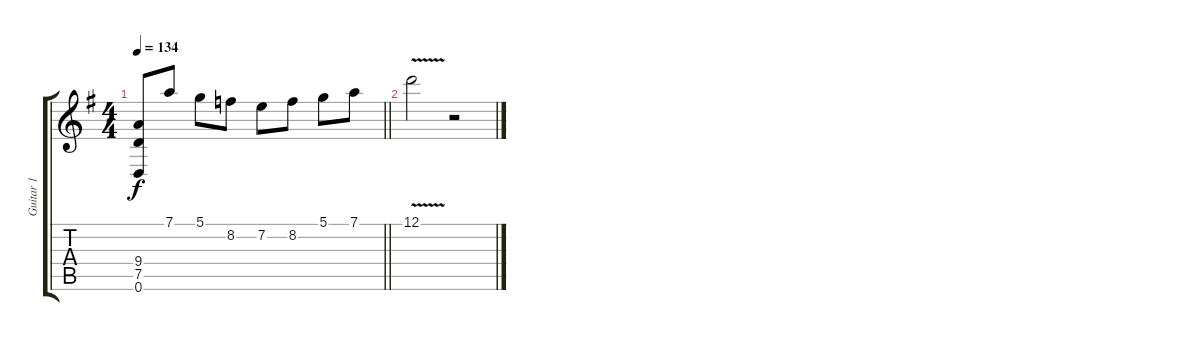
\track ("Guitar 1" "Guitar 1") {instrument distortionguitar}
\staff {score tabs}
\tuning (D4 A3 F3 C3 G2 D2) {hide}
\ts (4 4)
\tempo 134
\clef g2
\barLineRight lightlight
\ks eminor
(9.4 7.5 0.6).8{dy f} 7.1.8 5.1.8 8.2.8 7.2.8 8.2.8 5.1.8 7.1.8 |
12.1{v}.2 r.2
